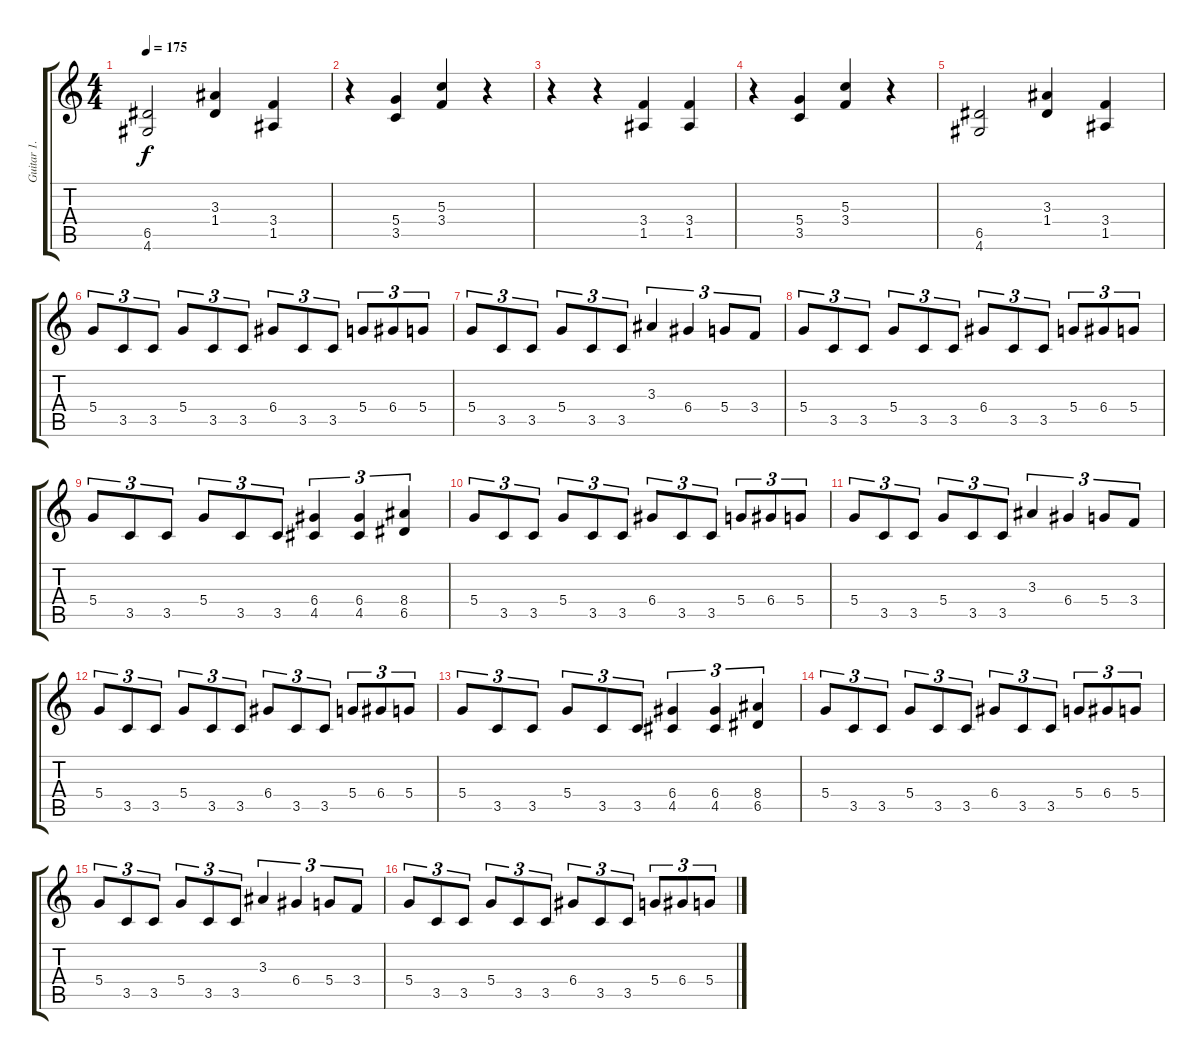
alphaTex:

\track ("Guitar 1." "Guitar 1.") {instrument overdrivenguitar}
\staff {score tabs}
\tuning (E4 B3 G3 D3 A2 E2) {hide}
\ts (4 4)
\tempo 175
\clef g2
\ks c
(6.5 4.6).2{dy f} (3.3 1.4).4 (3.4 1.5).4 |
r.4 (5.4 3.5).4 (5.3 3.4).4 r.4 |
r.4 r.4 (3.4 1.5).4 (3.4 1.5).4 |
r.4 (5.4 3.5).4 (5.3 3.4).4 r.4 |
(6.5 4.6).2 (3.3 1.4).4 (3.4 1.5).4 |
5.4.8{tu (3 2)} 3.5.8{tu (3 2)} 3.5.8{tu (3 2)} 5.4.8{tu (3 2)} 3.5.8{tu (3 2)} 3.5.8{tu (3 2)} 6.4.8{tu (3 2)} 3.5.8{tu (3 2)} 3.5.8{tu (3 2)} 5.4.8{tu (3 2)} 6.4.8{tu (3 2)} 5.4.8{tu (3 2)} |
5.4.8{tu (3 2)} 3.5.8{tu (3 2)} 3.5.8{tu (3 2)} 5.4.8{tu (3 2)} 3.5.8{tu (3 2)} 3.5.8{tu (3 2)} 3.3.4{tu (3 2)} 6.4.4{tu (3 2)} 5.4.8{tu (3 2)} 3.4.8{tu (3 2)} |
5.4.8{tu (3 2)} 3.5.8{tu (3 2)} 3.5.8{tu (3 2)} 5.4.8{tu (3 2)} 3.5.8{tu (3 2)} 3.5.8{tu (3 2)} 6.4.8{tu (3 2)} 3.5.8{tu (3 2)} 3.5.8{tu (3 2)} 5.4.8{tu (3 2)} 6.4.8{tu (3 2)} 5.4.8{tu (3 2)} |
5.4.8{tu (3 2)} 3.5.8{tu (3 2)} 3.5.8{tu (3 2)} 5.4.8{tu (3 2)} 3.5.8{tu (3 2)} 3.5.8{tu (3 2)} (6.4 4.5).4{tu (3 2)} (6.4 4.5).4{tu (3 2)} (8.4 6.5).4{tu (3 2)} |
5.4.8{tu (3 2)} 3.5.8{tu (3 2)} 3.5.8{tu (3 2)} 5.4.8{tu (3 2)} 3.5.8{tu (3 2)} 3.5.8{tu (3 2)} 6.4.8{tu (3 2)} 3.5.8{tu (3 2)} 3.5.8{tu (3 2)} 5.4.8{tu (3 2)} 6.4.8{tu (3 2)} 5.4.8{tu (3 2)} |
5.4.8{tu (3 2)} 3.5.8{tu (3 2)} 3.5.8{tu (3 2)} 5.4.8{tu (3 2)} 3.5.8{tu (3 2)} 3.5.8{tu (3 2)} 3.3.4{tu (3 2)} 6.4.4{tu (3 2)} 5.4.8{tu (3 2)} 3.4.8{tu (3 2)} |
5.4.8{tu (3 2)} 3.5.8{tu (3 2)} 3.5.8{tu (3 2)} 5.4.8{tu (3 2)} 3.5.8{tu (3 2)} 3.5.8{tu (3 2)} 6.4.8{tu (3 2)} 3.5.8{tu (3 2)} 3.5.8{tu (3 2)} 5.4.8{tu (3 2)} 6.4.8{tu (3 2)} 5.4.8{tu (3 2)} |
5.4.8{tu (3 2)} 3.5.8{tu (3 2)} 3.5.8{tu (3 2)} 5.4.8{tu (3 2)} 3.5.8{tu (3 2)} 3.5.8{tu (3 2)} (6.4 4.5).4{tu (3 2)} (6.4 4.5).4{tu (3 2)} (8.4 6.5).4{tu (3 2)} |
5.4.8{tu (3 2)} 3.5.8{tu (3 2)} 3.5.8{tu (3 2)} 5.4.8{tu (3 2)} 3.5.8{tu (3 2)} 3.5.8{tu (3 2)} 6.4.8{tu (3 2)} 3.5.8{tu (3 2)} 3.5.8{tu (3 2)} 5.4.8{tu (3 2)} 6.4.8{tu (3 2)} 5.4.8{tu (3 2)} |
5.4.8{tu (3 2)} 3.5.8{tu (3 2)} 3.5.8{tu (3 2)} 5.4.8{tu (3 2)} 3.5.8{tu (3 2)} 3.5.8{tu (3 2)} 3.3.4{tu (3 2)} 6.4.4{tu (3 2)} 5.4.8{tu (3 2)} 3.4.8{tu (3 2)} |
5.4.8{tu (3 2)} 3.5.8{tu (3 2)} 3.5.8{tu (3 2)} 5.4.8{tu (3 2)} 3.5.8{tu (3 2)} 3.5.8{tu (3 2)} 6.4.8{tu (3 2)} 3.5.8{tu (3 2)} 3.5.8{tu (3 2)} 5.4.8{tu (3 2)} 6.4.8{tu (3 2)} 5.4.8{tu (3 2)}
